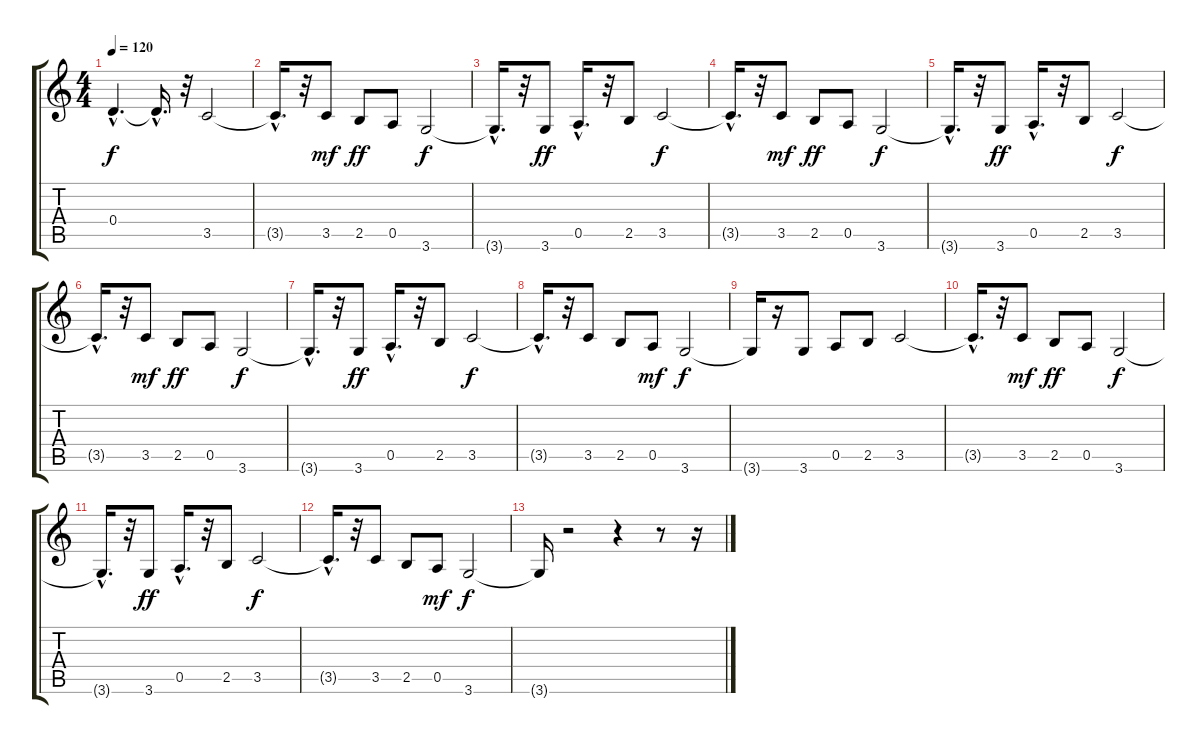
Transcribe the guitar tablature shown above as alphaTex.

\track "" {instrument acousticguitarnylon}
\staff {score tabs}
\tuning (E4 B3 G3 D3 A2 E2) {hide}
\ts (4 4)
\tempo 120
\clef g2
\ks c
0.4{hac}.4{d dy f} 0.4{hac t}.16{d} r.32 3.5.2 |
3.5{hac t}.16{d} r.32 3.5.8{dy mf} 2.5.8{dy ff} 0.5.8 3.6.2{dy f} |
3.6{hac t}.16{d} r.32 3.6.8{dy ff} 0.5{hac}.16{d} r.32 2.5.8 3.5.2{dy f} |
3.5{hac t}.16{d} r.32 3.5.8{dy mf} 2.5.8{dy ff} 0.5.8 3.6.2{dy f} |
3.6{hac t}.16{d} r.32 3.6.8{dy ff} 0.5{hac}.16{d} r.32 2.5.8 3.5.2{dy f} |
3.5{hac t}.16{d} r.32 3.5.8{dy mf} 2.5.8{dy ff} 0.5.8 3.6.2{dy f} |
3.6{hac t}.16{d} r.32 3.6.8{dy ff} 0.5{hac}.16{d} r.32 2.5.8 3.5.2{dy f} |
3.5{hac t}.16{d} r.32 3.5.8 2.5.8 0.5.8{dy mf} 3.6.2{dy f} |
3.6{t}.16 r.16 3.6.8 0.5.8 2.5.8 3.5.2 |
3.5{hac t}.16{d} r.32 3.5.8{dy mf volume 11} 2.5.8{dy ff volume 11} 0.5.8{volume 10} 3.6.2{dy f} |
3.6{hac t}.16{d} r.32 3.6.8{dy ff volume 8} 0.5{hac}.16{d} r.32 2.5.8{volume 7} 3.5.2{dy f volume 6} |
3.5{hac t}.16{d} r.32 3.5.8{volume 4} 2.5.8{volume 4} 0.5.8{dy mf} 3.6.2{dy f volume 3} |
3.6{t}.16 r.2 r.4 r.8 r.16
